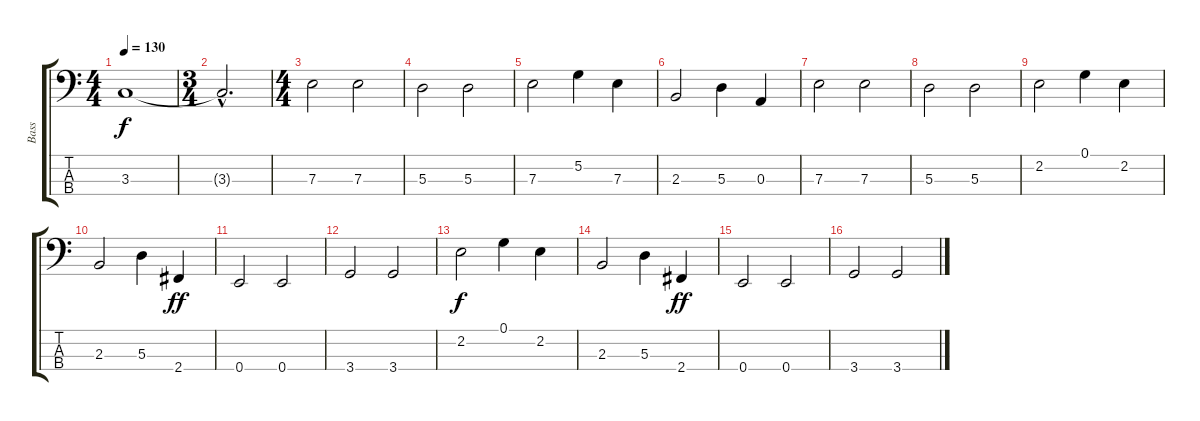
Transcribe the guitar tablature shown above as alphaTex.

\track ("Bass" "Bass") {instrument electricbassfinger}
\staff {score tabs}
\tuning (G2 D2 A1 E1) {hide}
\ts (4 4)
\tempo 130
\clef f4
\ks c
3.3.1{dy f} |
\ts (3 4)
3.3{hac t}.2{d} |
\ts (4 4)
7.3.2 7.3.2 |
5.3.2 5.3.2 |
7.3.2 5.2.4 7.3.4 |
2.3.2 5.3.4 0.3.4 |
7.3.2 7.3.2 |
5.3.2 5.3.2 |
2.2.2 0.1.4 2.2.4 |
2.3.2 5.3.4 2.4.4{dy ff} |
0.4.2 0.4.2 |
3.4.2 3.4.2 |
2.2.2{dy f} 0.1.4 2.2.4 |
2.3.2 5.3.4 2.4.4{dy ff} |
0.4.2 0.4.2 |
3.4.2 3.4.2
